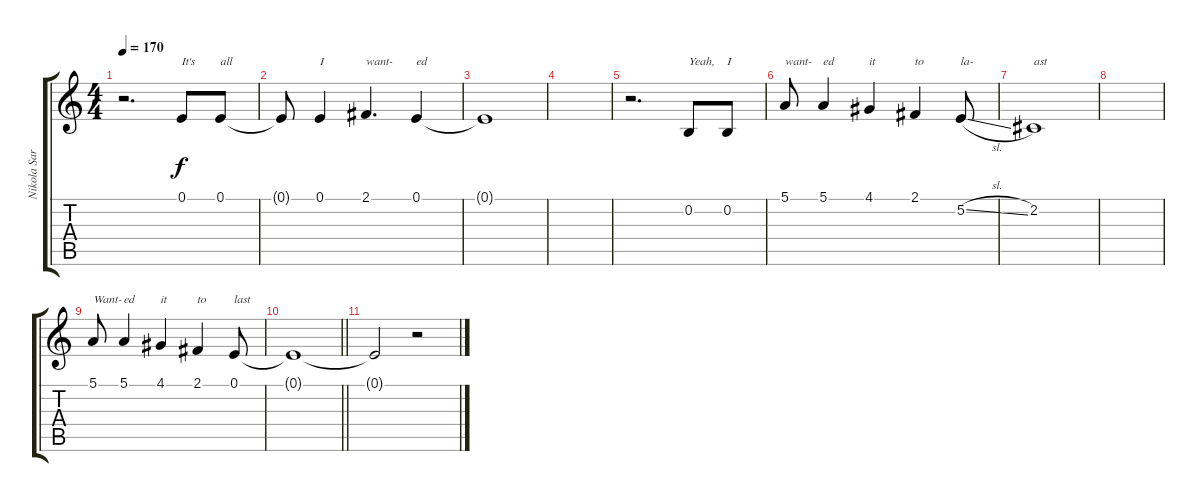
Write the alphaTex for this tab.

\track ("Nikola Sarcevic - Vocal" "Nikola Sar") {instrument altosax}
\staff {score tabs}
\tuning (E4 B3 G3 D3 A2 E2) {hide}
\ts (4 4)
\tempo 170
\clef g2
\ks c
r.2{d dy f} 0.1.8{txt "It's"} 0.1.8{txt "all"} |
0.1{t}.8 0.1.4{txt "I"} 2.1.4{d txt "want-"} 0.1.4{txt "ed"} |
0.1{t}.1 |
|
r.2{d} 0.2.8{txt "Yeah,"} 0.2.8{txt "I"} |
5.1.8{txt "want-"} 5.1.4{txt "ed"} 4.1.4{txt "it"} 2.1.4{txt "to"} 5.2{sl}.8{txt "la-"} |
2.2.1{txt "ast"} |
|
5.1.8{txt "Want-"} 5.1.4{txt "ed"} 4.1.4{txt "it"} 2.1.4{txt "to"} 0.1.8{txt "last"} |
\barLineRight lightlight
0.1{t}.1 |
0.1{t}.2 r.2
